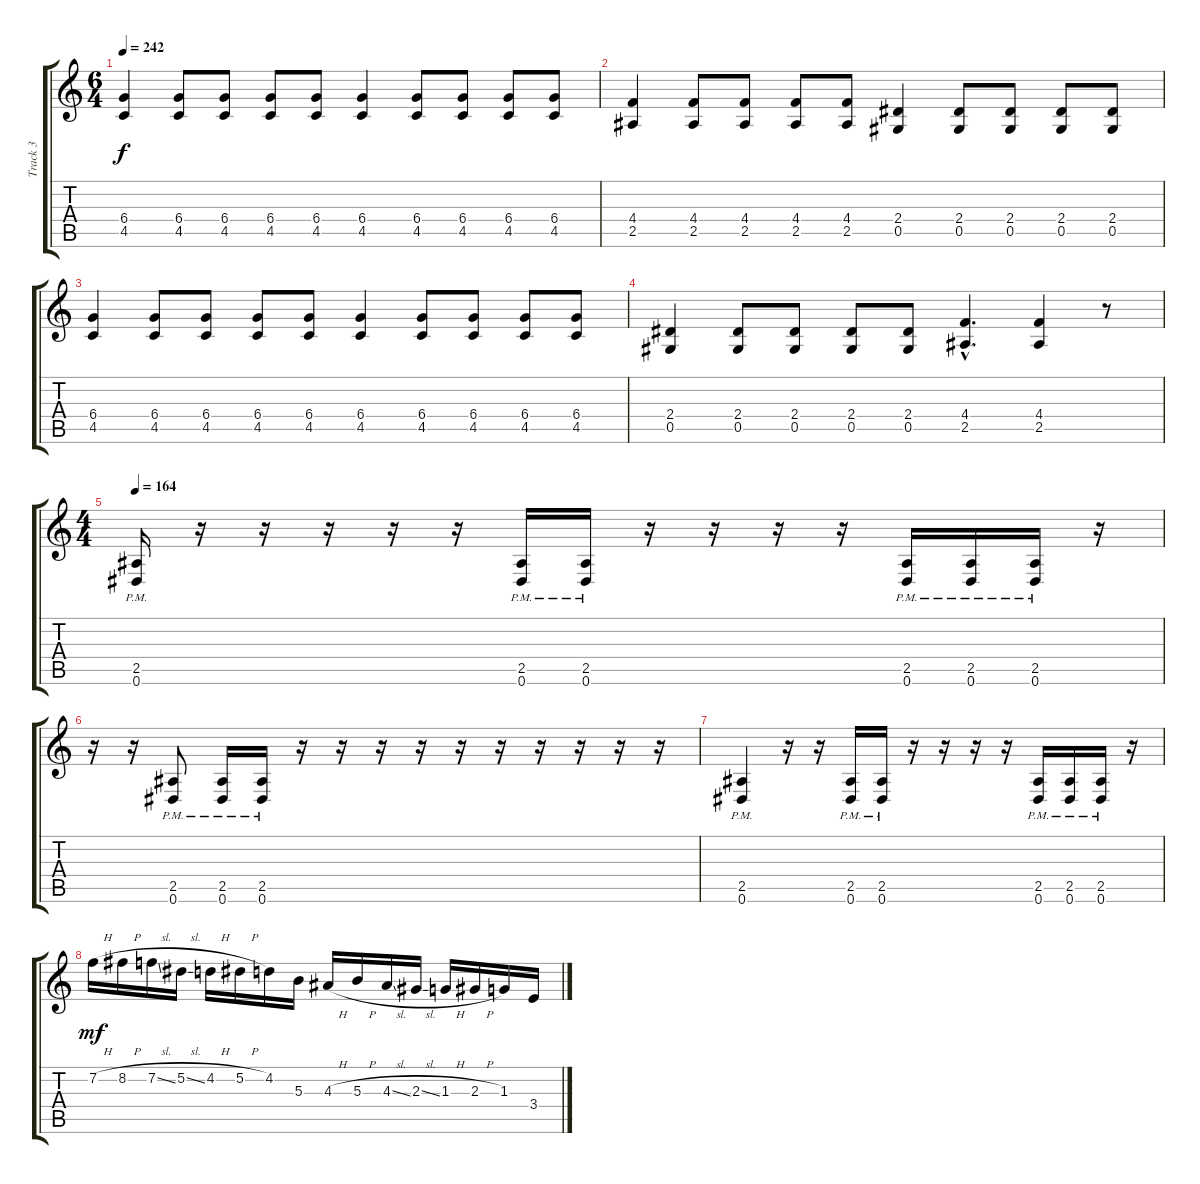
\track ("Track 3" "Track 3") {instrument distortionguitar}
\staff {score tabs}
\tuning (Eb4 Bb3 Gb3 Db3 Ab2 Eb2) {hide}
\ts (6 4)
\tempo 242
\clef g2
\ks c
(6.4 4.5).4{dy f} (6.4 4.5).8 (6.4 4.5).8 (6.4 4.5).8 (6.4 4.5).8 (6.4 4.5).4 (6.4 4.5).8 (6.4 4.5).8 (6.4 4.5).8 (6.4 4.5).8 |
(4.4 2.5).4 (4.4 2.5).8 (4.4 2.5).8 (4.4 2.5).8 (4.4 2.5).8 (2.4 0.5).4 (2.4 0.5).8 (2.4 0.5).8 (2.4 0.5).8 (2.4 0.5).8 |
(6.4 4.5).4 (6.4 4.5).8 (6.4 4.5).8 (6.4 4.5).8 (6.4 4.5).8 (6.4 4.5).4 (6.4 4.5).8 (6.4 4.5).8 (6.4 4.5).8 (6.4 4.5).8 |
(2.4 0.5).4 (2.4 0.5).8 (2.4 0.5).8 (2.4 0.5).8 (2.4 0.5).8 (4.4{hac} 2.5{hac}).4{d} (4.4 2.5).4 r.8 |
\ts (4 4)
\tempo 164
(2.5{pm} 0.6{pm}).16 r.16 r.16 r.16 r.16 r.16 (2.5{pm} 0.6{pm}).16 (2.5{pm} 0.6{pm}).16 r.16 r.16 r.16 r.16 (2.5{pm} 0.6{pm}).16 (2.5{pm} 0.6{pm}).16 (2.5{pm} 0.6{pm}).16 r.16 |
r.16 r.16 (2.5{pm} 0.6{pm}).8 (2.5{pm} 0.6{pm}).16 (2.5{pm} 0.6{pm}).16 r.16 r.16 r.16 r.16 r.16 r.16 r.16 r.16 r.16 r.16 |
(2.5{pm} 0.6{pm}).4 r.16 r.16 (2.5{pm} 0.6{pm}).16 (2.5{pm} 0.6{pm}).16 r.16 r.16 r.16 r.16 (2.5{pm} 0.6{pm}).16 (2.5{pm} 0.6{pm}).16 (2.5{pm} 0.6{pm}).16 r.16 |
7.2{h}.16{dy mf} 8.2{h}.16 7.2{sl}.16 5.2{sl}.16 4.2{h}.16 5.2{h}.16 4.2.16 5.3.16 4.3{h}.16 5.3{h}.16 4.3{sl}.16 2.3{sl}.16 1.3{h}.16 2.3{h}.16 1.3.16 3.4.16
